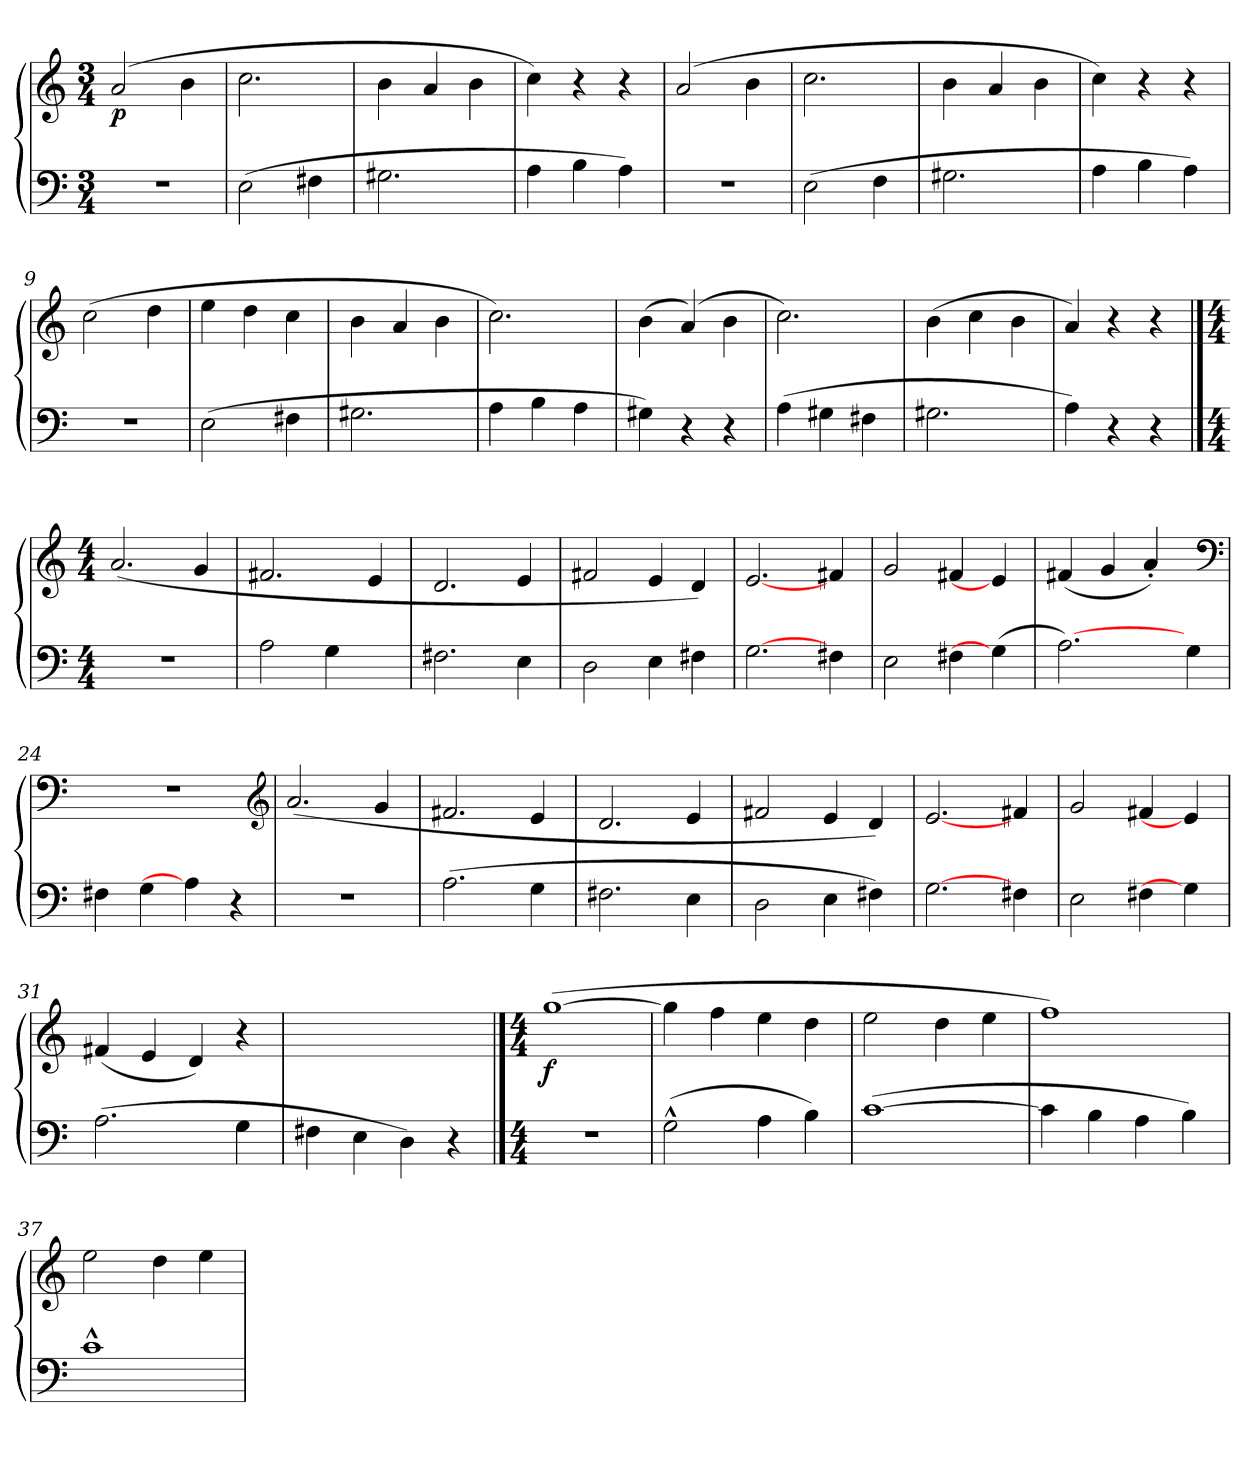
**kern	**kern	**dynam
*part1	*part1	*part1
*staff2	*staff1	*staff1/2
*clefF4	*clefG2	*
*k[]	*k[]	*
*M3/4	*M3/4	*
=1	=1	=1
!	!	!LO:DY:b
2.r	(>2a/	p
.	4b\	.
=2	=2	=2
(>2E\	2.cc\	.
4F#X\	.	.
=3	=3	=3
2.G#X\	4b\	.
.	4a/	.
.	4b\	.
=4	=4	=4
4A\	4cc\)	.
4B\	4r	.
4A\)	4r	.
=5	=5	=5
2.r	(>2a/	.
.	4b\	.
=6	=6	=6
(>2E\	2.cc\	.
4F\	.	.
=7	=7	=7
2.G#X\	4b\	.
.	4a/	.
.	4b\	.
=8	=8	=8
4A\	4cc\)	.
4B\	4r	.
4A\)	4r	.
!!LO:LB:g=z
=9	=9	=9
2.r	(>2cc\	.
.	4dd\	.
=10	=10	=10
(>2E\	4ee\	.
.	4dd\	.
4F#X\	4cc\	.
=11	=11	=11
2.G#X\	4b\	.
.	4a/	.
.	4b\	.
=12	=12	=12
4A\	2.cc\)	.
4B\	.	.
4A\	.	.
=13	=13	=13
4G#X\)	(>4b\	.
4r	(>4a/)	.
4r	4b\	.
=14	=14	=14
(>4A\	2.cc\)	.
4G#X\	.	.
4F#X\	.	.
=15	=15	=15
2.G#X\	(>4b\	.
.	4cc\	.
.	4b\	.
=16	=16	=16
4A\)	4a/)	.
4r	4r	.
4r	4r	.
!!LO:LB:g=z
==17	==17	==17
*M4/4	*M4/4	*
1r	(>2.a/	.
.	4g/	.
=18	=18	=18
2A\	2.f#X/	.
4G\	.	.
4ryy	4e/	.
=19	=19	=19
2.F#X\	2.d/	.
4E\	4e/	.
=20	=20	=20
2D\	2f#X/	.
4E\	4e/	.
4F#X\	4d/)	.
=21	=21	=21
[2.G\	[2.e/	.
4F#X\	4f#X/	.
=22	=22	=22
2E\	2g/	.
4F#X\	4f#X/	.
(<4G\]	4e/]	.
=23	=23	=23
[2.A\)	(<4f#X/	.
.	4g/	.
.	4a'/)	.
4G\	4ryy	.
*	*clefF4	*
=24	=24	=24
4F#X\	1r	.
4G\	.	.
4A\]	.	.
4r	.	.
*	*clefG2	*
!!LO:LB:g=z
=25	=25	=25
1r	(>2.a/	.
.	4g/	.
=26	=26	=26
(>2.A\	2.f#X/	.
4G\	4e/	.
=27	=27	=27
2.F#X\	2.d/	.
4E\	4e/	.
=28	=28	=28
2D\	2f#X/	.
4E\	4e/	.
4F#X\)	4d/)	.
=29	=29	=29
[2.G\	[2.e/	.
4F#X\	4f#X/	.
=30	=30	=30
2E\	2g/	.
4F#X\	4f#X/	.
4G\]	4e/]	.
=31	=31	=31
(>2.A\	(<4f#X/	.
.	4e/	.
.	4d/)	.
4G\	4r	.
=32	=32	=32
4F#X\	1ryy	.
4E\	.	.
4D\)	.	.
4r	.	.
!!LO:LB:g=z
==33	==33	==33
*M4/4	*M4/4	*
!	!	!LO:DY:b
1r	(>[1gg	f
=34	=34	=34
(>2G^^\	4gg\]	.
.	4ff\	.
4A\	4ee\	.
4B\)	4dd\	.
=35	=35	=35
(>[1c	2ee\	.
.	4dd\	.
.	4ee\	.
=36	=36	=36
4c\]	1ff)	.
4B\	.	.
4A\	.	.
4B\)	.	.
=37	=37	=37
1c^^	2ee\	.
.	4dd\	.
.	4ee\	.
=	=	=
*-	*-	*-
